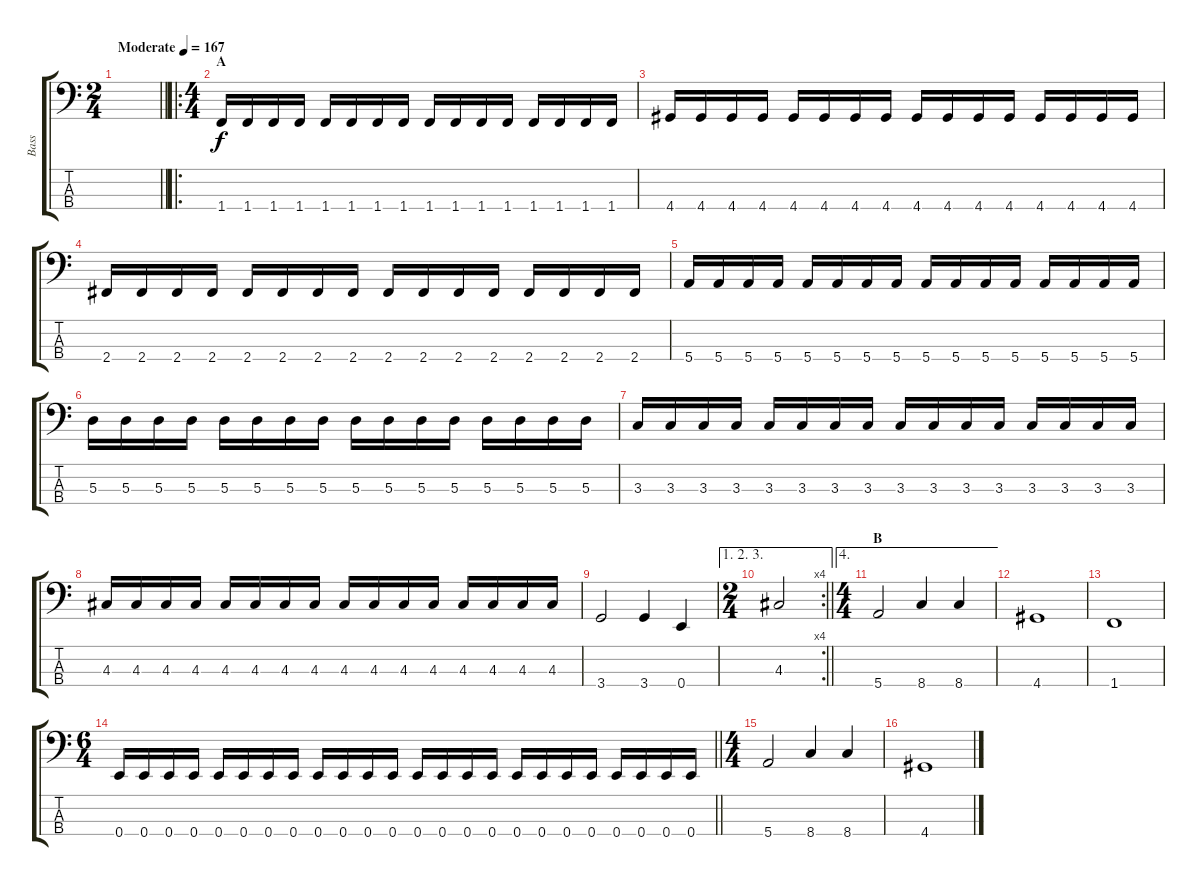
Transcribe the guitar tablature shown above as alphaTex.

\track ("Bass" "Bass") {instrument electricbassfinger}
\staff {score tabs}
\tuning (G2 D2 A1 E1) {hide}
\ts (2 4)
\tempo (167 "Moderate")
\clef f4
\barLineRight lightlight
\ks c
|
\ro
\ts (4 4)
\section ("" "A")
1.4.16 1.4.16 1.4.16 1.4.16 1.4.16 1.4.16 1.4.16 1.4.16 1.4.16 1.4.16 1.4.16 1.4.16 1.4.16 1.4.16 1.4.16 1.4.16 |
4.4.16 4.4.16 4.4.16 4.4.16 4.4.16 4.4.16 4.4.16 4.4.16 4.4.16 4.4.16 4.4.16 4.4.16 4.4.16 4.4.16 4.4.16 4.4.16 |
2.4.16 2.4.16 2.4.16 2.4.16 2.4.16 2.4.16 2.4.16 2.4.16 2.4.16 2.4.16 2.4.16 2.4.16 2.4.16 2.4.16 2.4.16 2.4.16 |
5.4.16 5.4.16 5.4.16 5.4.16 5.4.16 5.4.16 5.4.16 5.4.16 5.4.16 5.4.16 5.4.16 5.4.16 5.4.16 5.4.16 5.4.16 5.4.16 |
5.3.16 5.3.16 5.3.16 5.3.16 5.3.16 5.3.16 5.3.16 5.3.16 5.3.16 5.3.16 5.3.16 5.3.16 5.3.16 5.3.16 5.3.16 5.3.16 |
3.3.16 3.3.16 3.3.16 3.3.16 3.3.16 3.3.16 3.3.16 3.3.16 3.3.16 3.3.16 3.3.16 3.3.16 3.3.16 3.3.16 3.3.16 3.3.16 |
4.3.16 4.3.16 4.3.16 4.3.16 4.3.16 4.3.16 4.3.16 4.3.16 4.3.16 4.3.16 4.3.16 4.3.16 4.3.16 4.3.16 4.3.16 4.3.16 |
3.4.2 3.4.4 0.4.4 |
\ae (1 2 3)
\rc 4
\ts (2 4)
\barLineRight lightlight
4.3.2 |
\ae 4
\ts (4 4)
\section ("" "B")
5.4.2 8.4.4 8.4.4 |
4.4.1 |
1.4.1 |
\ts (6 4)
\barLineRight lightlight
0.4.16 0.4.16 0.4.16 0.4.16 0.4.16 0.4.16 0.4.16 0.4.16 0.4.16 0.4.16 0.4.16 0.4.16 0.4.16 0.4.16 0.4.16 0.4.16 0.4.16 0.4.16 0.4.16 0.4.16 0.4.16 0.4.16 0.4.16 0.4.16 |
\ts (4 4)
\section ("" "")
5.4.2 8.4.4 8.4.4 |
4.4.1
